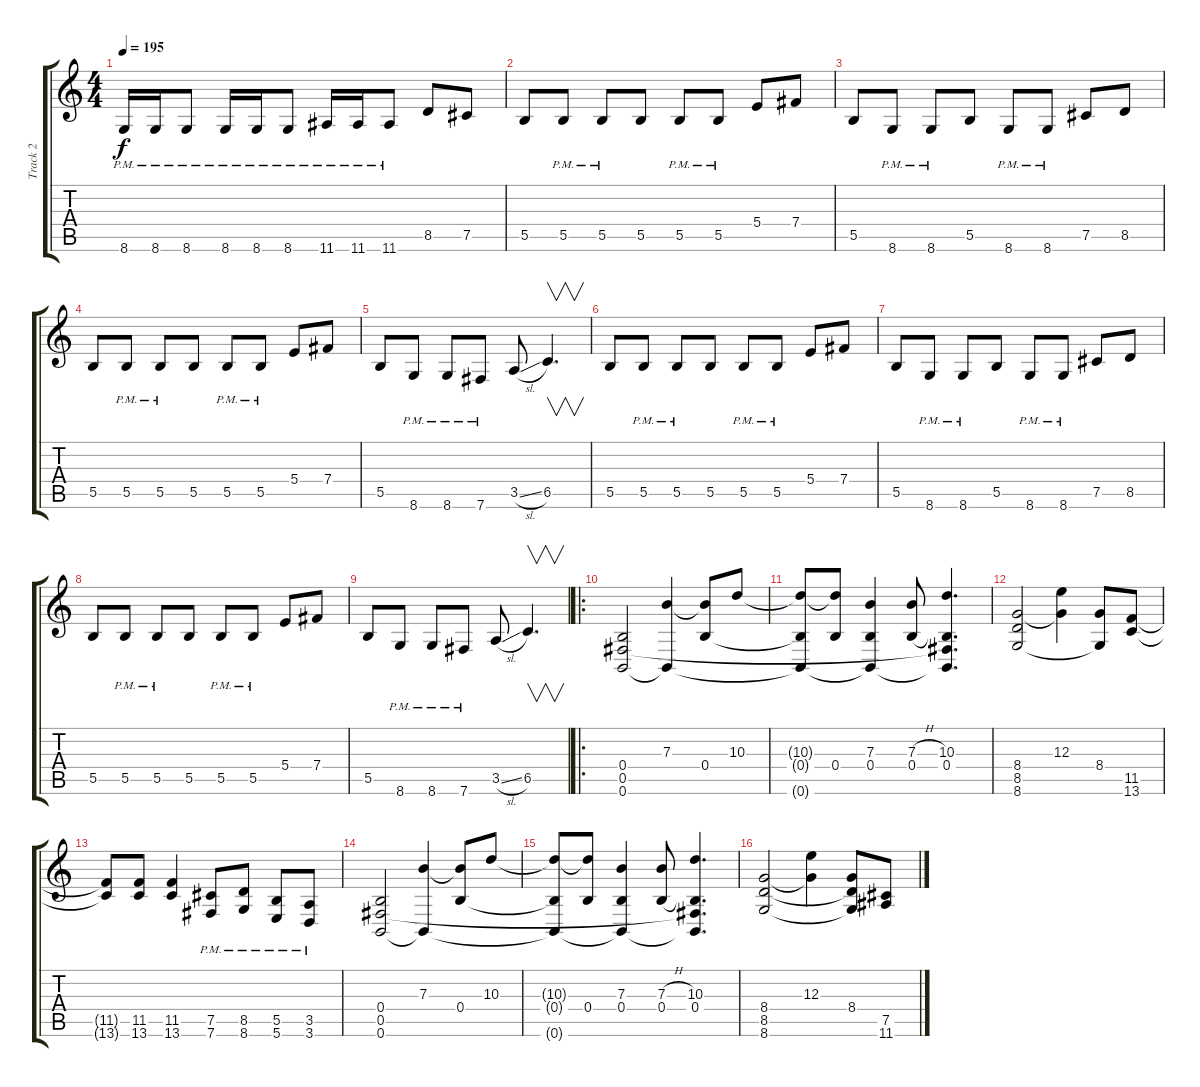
\track ("Track 2" "Track 2") {instrument distortionguitar}
\staff {score tabs}
\tuning (Db4 Ab3 E3 B2 Gb2 B1) {hide}
\ts (4 4)
\tempo 195
\clef g2
\ks c
8.6{pm}.16{dy f} 8.6{pm}.16 8.6{pm}.8 8.6{pm}.16 8.6{pm}.16 8.6{pm}.8 11.6{pm}.16 11.6{pm}.16 11.6{pm}.8 8.5.8 7.5.8 |
5.5.8 5.5{pm}.8 5.5{pm}.8 5.5.8 5.5{pm}.8 5.5{pm}.8 5.4.8 7.4.8 |
5.5.8 8.6{pm}.8 8.6{pm}.8 5.5.8 8.6{pm}.8 8.6{pm}.8 7.5.8 8.5.8 |
5.5.8 5.5{pm}.8 5.5{pm}.8 5.5.8 5.5{pm}.8 5.5{pm}.8 5.4.8 7.4.8 |
5.5.8 8.6{pm}.8 8.6{pm}.8 7.6{pm}.8 3.5{sl}.8 6.5.4{v d} |
5.5.8 5.5{pm}.8 5.5{pm}.8 5.5.8 5.5{pm}.8 5.5{pm}.8 5.4.8 7.4.8 |
5.5.8 8.6{pm}.8 8.6{pm}.8 5.5.8 8.6{pm}.8 8.6{pm}.8 7.5.8 8.5.8 |
5.5.8 5.5{pm}.8 5.5{pm}.8 5.5.8 5.5{pm}.8 5.5{pm}.8 5.4.8 7.4.8 |
5.5.8 8.6{pm}.8 8.6{pm}.8 7.6{pm}.8 3.5{sl}.8 6.5.4{v d} |
\ro
(0.4 0.5 0.6).2 (7.3 0.6{t}).4 (7.3{t} 0.4).8 10.3.8 |
(10.3{t} 0.4{t} 0.6{t}).8 (10.3{t} 0.4).8 (7.3 0.4 0.6{t}).4 (7.3{h} 0.4{h}).8 (10.3 0.4 0.5{t} 0.6{t}).4{d} |
(8.4 8.5 8.6).2 (12.3 8.4{t}).4 (8.4 8.6{t}).8 (11.5 13.6).8 |
(11.5{t} 13.6{t}).8 (11.5 13.6).8 (11.5 13.6).4 (7.5{pm} 7.6{pm}).8 (8.5{pm} 8.6{pm}).8 (5.5{pm} 5.6{pm}).8 (3.5{pm} 3.6{pm}).8 |
(0.4 0.5 0.6).2 (7.3 0.6{t}).4 (7.3{t} 0.4).8 10.3.8 |
(10.3{t} 0.4{t} 0.6{t}).8 (10.3{t} 0.4).8 (7.3 0.4 0.6{t}).4 (7.3{h} 0.4{h}).8 (10.3 0.4 0.5{t} 0.6{t}).4{d} |
(8.4 8.5 8.6).2 (12.3 8.4{t}).4 (8.4 8.5{t} 8.6{t}).8 (7.5 11.6).8
